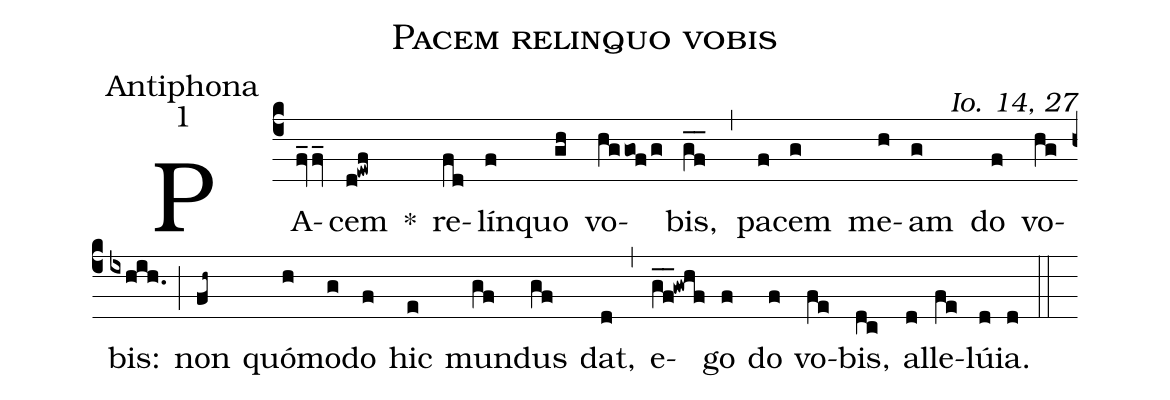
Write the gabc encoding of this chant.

name:Pacem relinquo vobis;
office-part:Antiphona;
mode:1;
commentary:Io. 14, 27;
%%
(c4)
PA(fv_fv_)cem(d!ewf) *()
re(fd)lín(f)quo(gh) vo(hggof/g)bis,(gf__) (,)
pa(f)cem(g) me(h)am(g) do(f) vo(hg)bis:(ixhih.) (;)
non(fh~) quó(h)mo(g)do(f) hic(e) mun(gf)dus(gf) dat,(d) (,)
e(gf__!gwhf)go(f) do(f) vo(fe)bis,(dc) al(d)le(fe)lú(d)ia.(d) (::)
